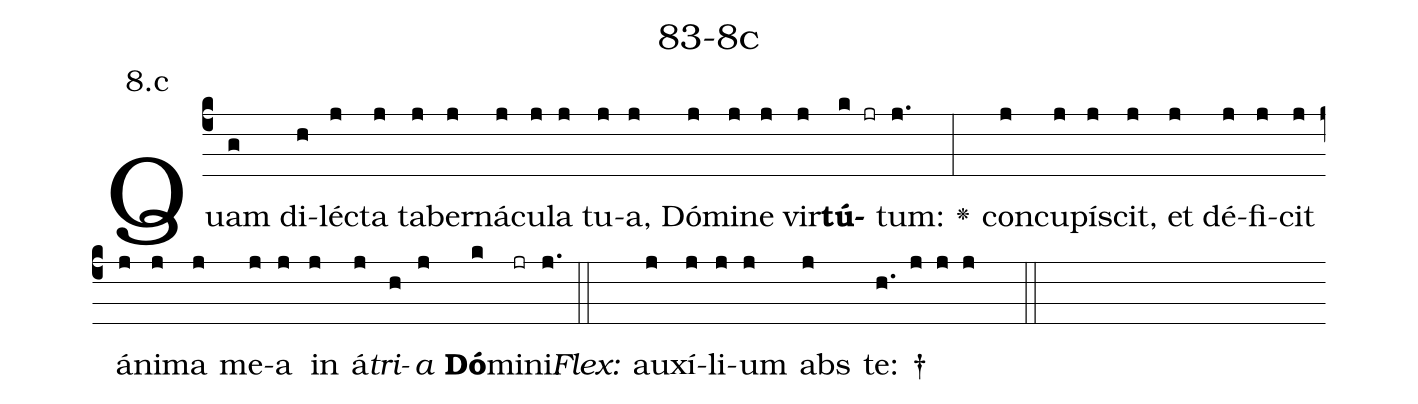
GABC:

name: 83-8c;
annotation: 8.c;
%%
(c4)Quam(g) di(h)léc(j)ta(j) ta(j)ber(j)ná(j)cu(j)la(j) tu(j)a,(j) Dó(j)mi(j)ne(j) vir(j)<b>tú</b>(k jr)tum:(j.) <v>\greheightstar</v>(:) con(j)cu(j)pí(j)scit,(j) et(j) dé(j)fi(j)cit(j) á(j)ni(j)ma(j) me(j)a(j) in(j) á(j)<i>tri</i>(h)<i>a</i>(j) <b>Dó</b>(k)mi(jr)ni.(j.) (::)
<i>Flex:</i>()  au(j)xí(j)li(j)um(j) abs(j) te: †(h. j j j  ::)

%E(j) u(j) o(h) u(j) a(k) e.(j.) (::)
